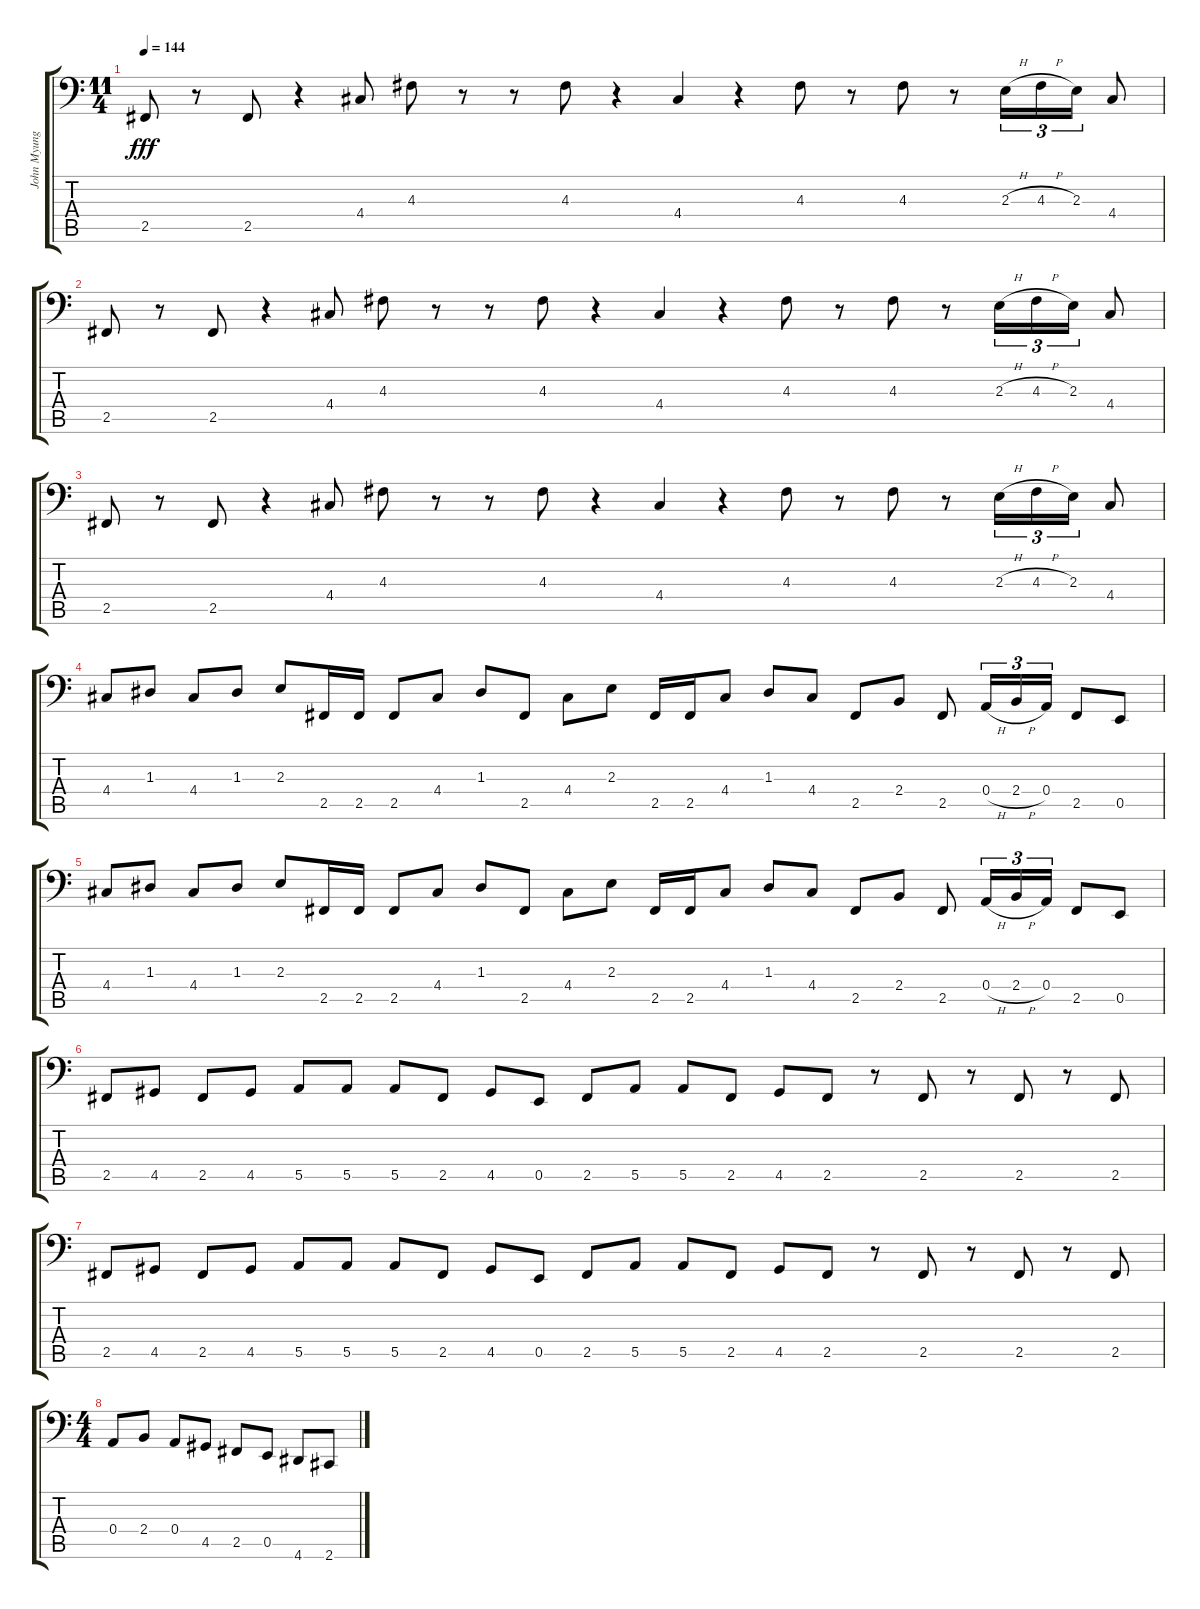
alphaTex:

\track ("John Myung - bass" "John Myung") {instrument electricbassfinger}
\staff {score tabs}
\tuning (C3 G2 D2 A1 E1 B0) {hide}
\ts (11 4)
\tempo 144
\clef f4
\ks c
2.5.8{dy fff} r.8 2.5.8 r.4 4.4.8 4.3.8 r.8 r.8 4.3.8 r.4 4.4.4 r.4 4.3.8 r.8 4.3.8 r.8 2.3{h}.16{tu (3 2)} 4.3{h}.16{tu (3 2)} 2.3.16{tu (3 2)} 4.4.8 |
2.5.8 r.8 2.5.8 r.4 4.4.8 4.3.8 r.8 r.8 4.3.8 r.4 4.4.4 r.4 4.3.8 r.8 4.3.8 r.8 2.3{h}.16{tu (3 2)} 4.3{h}.16{tu (3 2)} 2.3.16{tu (3 2)} 4.4.8 |
2.5.8 r.8 2.5.8 r.4 4.4.8 4.3.8 r.8 r.8 4.3.8 r.4 4.4.4 r.4 4.3.8 r.8 4.3.8 r.8 2.3{h}.16{tu (3 2)} 4.3{h}.16{tu (3 2)} 2.3.16{tu (3 2)} 4.4.8 |
4.4.8 1.3.8 4.4.8 1.3.8 2.3.8 2.5.16 2.5.16 2.5.8 4.4.8 1.3.8 2.5.8 4.4.8 2.3.8 2.5.16 2.5.16 4.4.8 1.3.8 4.4.8 2.5.8 2.4.8 2.5.8 0.4{h}.16{tu (3 2)} 2.4{h}.16{tu (3 2)} 0.4.16{tu (3 2)} 2.5.8 0.5.8 |
4.4.8 1.3.8 4.4.8 1.3.8 2.3.8 2.5.16 2.5.16 2.5.8 4.4.8 1.3.8 2.5.8 4.4.8 2.3.8 2.5.16 2.5.16 4.4.8 1.3.8 4.4.8 2.5.8 2.4.8 2.5.8 0.4{h}.16{tu (3 2)} 2.4{h}.16{tu (3 2)} 0.4.16{tu (3 2)} 2.5.8 0.5.8 |
2.5.8 4.5.8 2.5.8 4.5.8 5.5.8 5.5.8 5.5.8 2.5.8 4.5.8 0.5.8 2.5.8 5.5.8 5.5.8 2.5.8 4.5.8 2.5.8 r.8 2.5.8 r.8 2.5.8 r.8 2.5.8 |
2.5.8 4.5.8 2.5.8 4.5.8 5.5.8 5.5.8 5.5.8 2.5.8 4.5.8 0.5.8 2.5.8 5.5.8 5.5.8 2.5.8 4.5.8 2.5.8 r.8 2.5.8 r.8 2.5.8 r.8 2.5.8 |
\ts (4 4)
0.4.8 2.4.8 0.4.8 4.5.8 2.5.8 0.5.8 4.6.8 2.6.8
